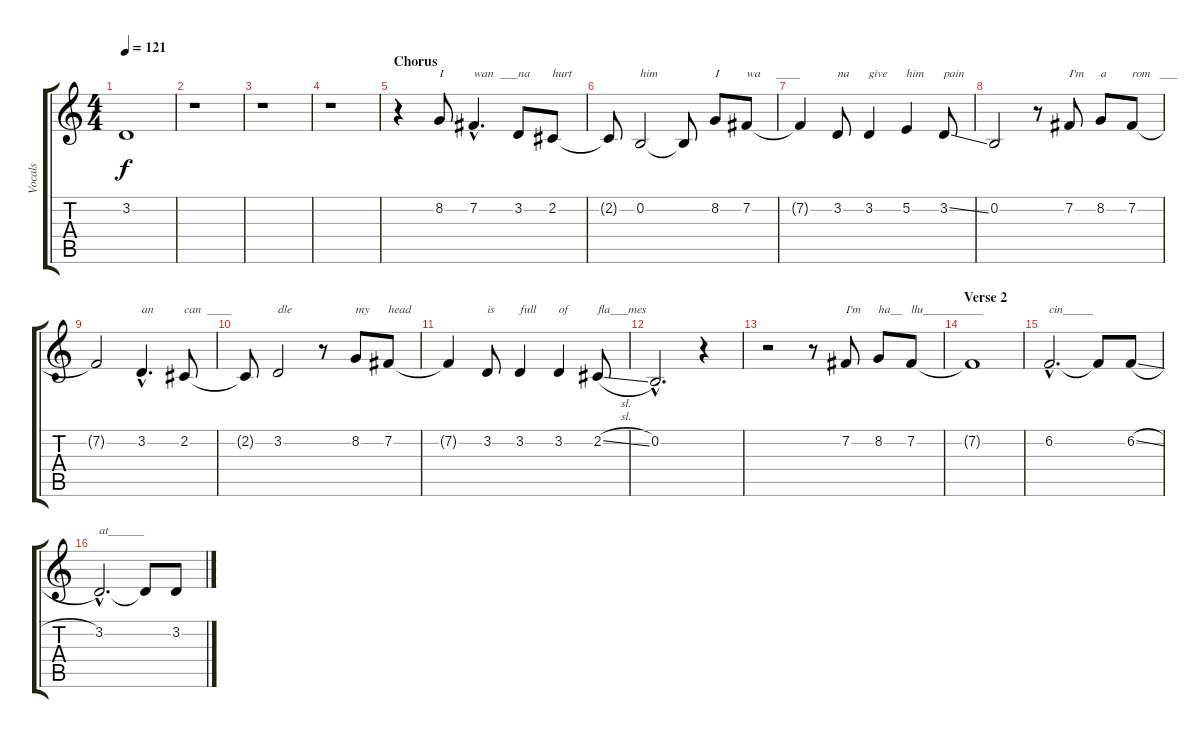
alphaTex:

\track ("Vocals" "Vocals") {instrument oboe}
\staff {score tabs}
\tuning (E4 B3 G3 D3 A2 E2) {hide}
\ts (4 4)
\tempo 121
\clef g2
\ks c
3.2{t}.1{dy f} |
r.1 |
r.1 |
r.1 |
\section ("" "Chorus")
r.4 8.2.8{txt "I"} 7.2{hac}.4{d txt "wan  ___"} 3.2.8{txt "na"} 2.2.8{txt "hurt"} |
2.2{t}.8 0.2.2{txt "him"} 0.2{t}.8 8.2.8{txt "I"} 7.2.8{txt "wa     ____"} |
7.2{t}.4 3.2.8{txt "na"} 3.2.4{txt "give"} 5.2.4{txt "him"} 3.2{ss}.8{txt "pain"} |
0.2.2 r.8 7.2.8{txt "I'm"} 8.2.8{txt "a"} 7.2.8{txt "rom   ___"} |
7.2{t}.2 3.2{hac}.4{d txt "an"} 2.2.8{txt "can  ____"} |
2.2{t}.8 3.2.2{txt "dle"} r.8 8.2.8{txt "my"} 7.2.8{txt "head"} |
7.2{t}.4 3.2.8{txt "is"} 3.2.4{txt "full"} 3.2.4{txt "of"} 2.2{sl}.8{txt "fla___mes"} |
0.2{hac}.2{d} r.4 |
r.2 r.8 7.2.8{txt "I'm"} 8.2.8{txt "ha__"} 7.2.8{txt "llu__________"} |
\section ("" "Verse 2")
7.2{t}.1 |
6.2{hac}.2{d txt "cin_____"} 6.2{t}.8 6.2{sl}.8 |
3.2{hac}.2{d txt "at______"} 3.2{t}.8 3.2{sl}.8
